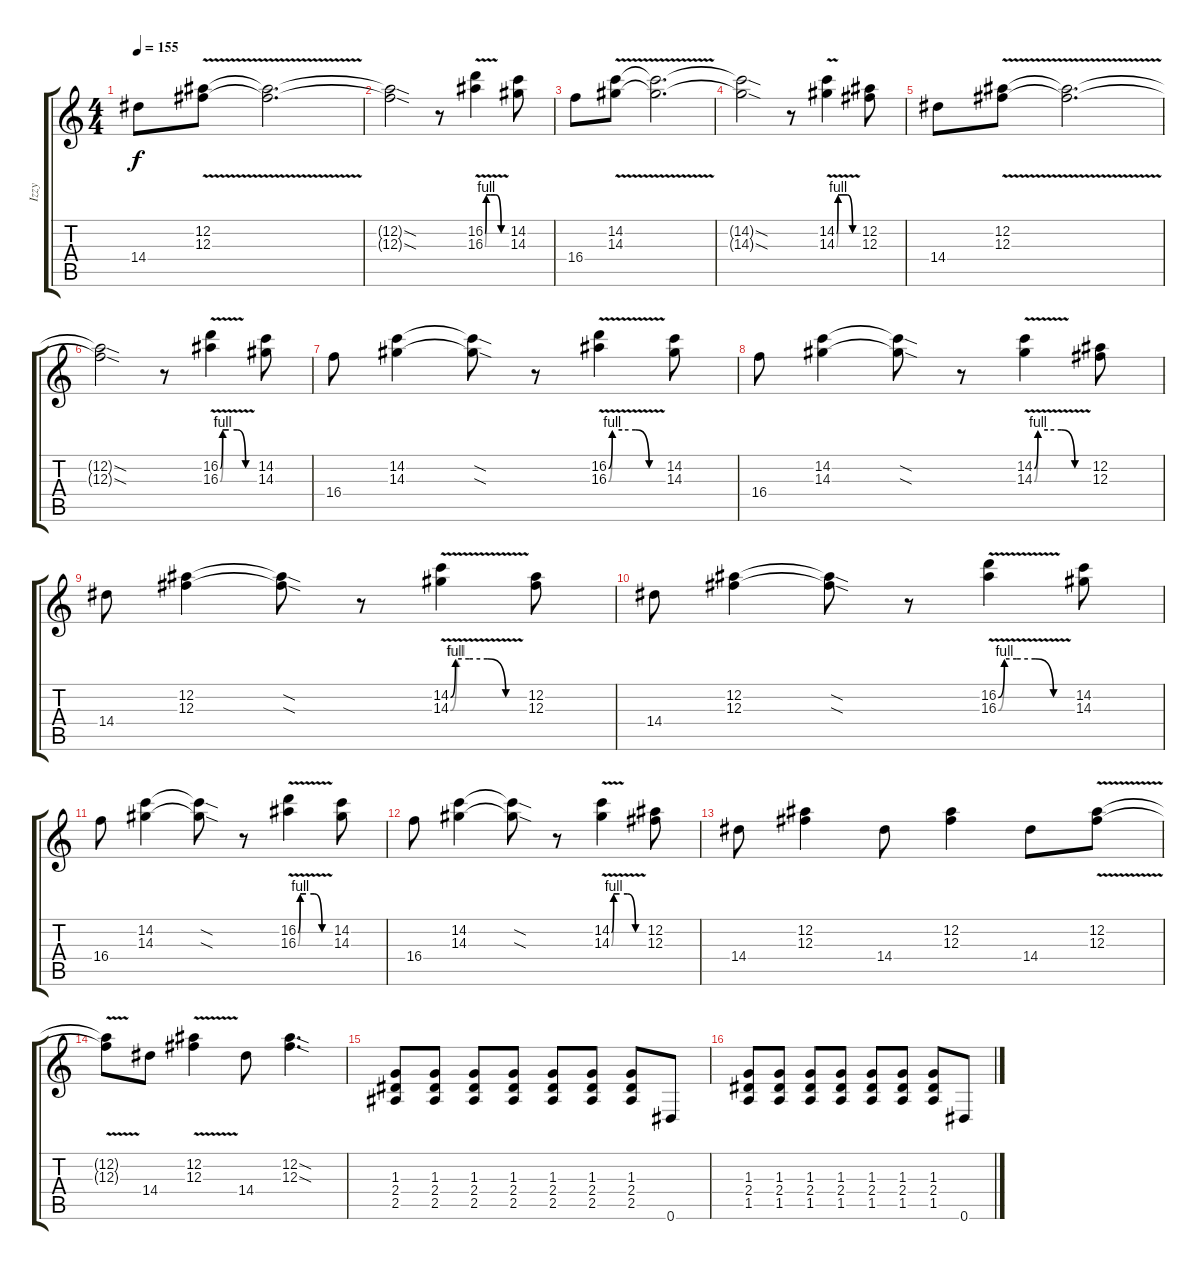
\track ("Izzy" "Izzy") {instrument overdrivenguitar}
\staff {score tabs}
\tuning (Eb4 Bb3 Gb3 Db3 Ab2 Eb2) {hide}
\ts (4 4)
\tempo 155
\clef g2
\ks c
14.4.8{dy f} (12.2{v} 12.3{v}).8 (12.2{t} 12.3{t}).2{d} |
(12.2{sod t} 12.3{sod t}).2 r.8 (16.2{be (custom 0 0 3 4 15 4 30 4 45 0 60 0) v} 16.3{be (custom 0 0 3 4 15 4 30 4 45 0 60 0) v}).4 (14.2 14.3).8 |
16.4.8 (14.2{v} 14.3{v}).8 (14.2{t} 14.3{t}).2{d} |
(14.2{sod t} 14.3{sod t}).2 r.8 (14.2{be (custom 0 0 4 4 15 4 30 4 45 0 60 0) v} 14.3{be (custom 0 0 4 4 15 4 30 4 45 0 60 0) v}).4 (12.2 12.3).8 |
14.4.8 (12.2{v} 12.3{v}).8 (12.2{t} 12.3{t}).2{d} |
(12.2{sod t} 12.3{sod t}).2 r.8 (16.2{be (custom 0 0 4 4 15 4 30 4 45 0 60 0) v} 16.3{be (custom 0 0 5 4 15 4 30 4 45 0 60 0) v}).4 (14.2 14.3).8 |
16.4.8 (14.2 14.3).4 (14.2{sod t} 14.3{sod t}).8 r.8 (16.2{be (custom 0 0 4 4 15 4 30 4 45 0 60 0) v} 16.3{be (custom 0 0 4 4 15 4 30 4 45 0 60 0) v}).4 (14.2 14.3).8 |
16.4.8 (14.2 14.3).4 (14.2{sod t} 14.3{sod t}).8 r.8 (14.2{be (custom 0 0 4 4 15 4 30 4 45 0 60 0) v} 14.3{be (custom 0 0 4 4 15 4 30 4 45 0 60 0) v}).4 (12.2 12.3).8 |
14.4.8 (12.2 12.3).4 (12.2{sod t} 12.3{sod t}).8 r.8 (14.2{be (custom 0 0 4 4 15 4 30 4 45 0 60 0) v} 14.3{be (custom 0 0 5 4 15 4 30 4 45 0 60 0) v}).4 (12.2 12.3).8 |
14.4.8 (12.2 12.3).4 (12.2{sod t} 12.3{sod t}).8 r.8 (16.2{be (custom 0 0 5 4 15 4 30 4 45 0 60 0) v} 16.3{be (custom 0 0 5 4 15 4 30 4 45 0 60 0) v}).4 (14.2 14.3).8 |
16.4.8 (14.2 14.3).4 (14.2{sod t} 14.3{sod t}).8 r.8 (16.2{be (custom 0 0 4 4 15 4 30 4 45 0 60 0) v} 16.3{be (custom 0 0 4 4 15 4 30 4 45 0 60 0) v}).4 (14.2 14.3).8 |
16.4.8 (14.2 14.3).4 (14.2{sod t} 14.3{sod t}).8 r.8 (14.2{be (custom 0 0 4 4 15 4 30 4 45 0 60 0) v} 14.3{be (custom 0 0 4 4 15 4 30 4 45 0 60 0) v}).4 (12.2 12.3).8 |
14.4.8 (12.2 12.3).4 14.4.8 (12.2 12.3).4 14.4.8 (12.2{v} 12.3{v}).8 |
(12.2{t} 12.3{t}).8 14.4.8 (12.2{v} 12.3{v}).4 14.4.8 (12.2{sod} 12.3{sod}).4{d} |
(1.3 2.4 2.5).8 (1.3 2.4 2.5).8 (1.3 2.4 2.5).8 (1.3 2.4 2.5).8 (1.3 2.4 2.5).8 (1.3 2.4 2.5).8 (1.3 2.4 2.5).8 0.6.8 |
(1.3 2.4 1.5).8 (1.3 2.4 1.5).8 (1.3 2.4 1.5).8 (1.3 2.4 1.5).8 (1.3 2.4 1.5).8 (1.3 2.4 1.5).8 (1.3 2.4 1.5).8 0.6.8
